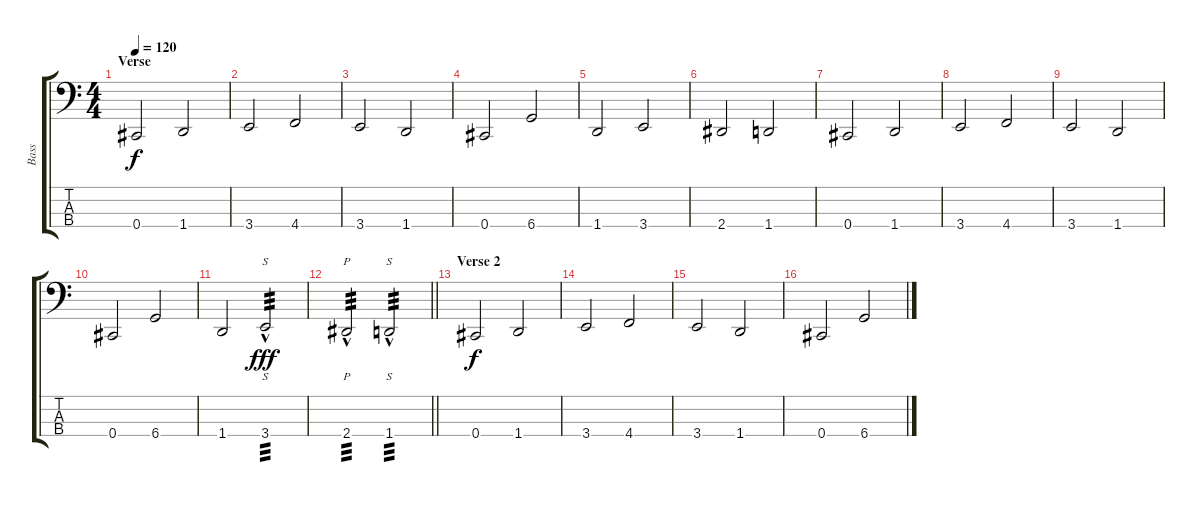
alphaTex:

\track ("Bass" "Bass") {instrument electricbassfinger}
\staff {score tabs}
\tuning (Db2 A1 F1 Db1) {hide}
\ts (4 4)
\section ("" "Verse")
\tempo 120
\clef f4
\ks c
0.4.2{dy f} 1.4.2 |
3.4.2 4.4.2 |
3.4.2 1.4.2 |
0.4.2 6.4.2 |
1.4.2 3.4.2 |
2.4.2 1.4.2 |
0.4.2 1.4.2 |
3.4.2 4.4.2 |
3.4.2 1.4.2 |
0.4.2 6.4.2 |
1.4.2 3.4{hac}.2{s tp 3 dy fff volume 12} |
\barLineRight lightlight
2.4{hac}.2{p tp 3 volume 12} 1.4{hac}.2{s tp 3 volume 12} |
\section ("" "Verse 2")
0.4.2{dy f volume 5} 1.4.2 |
3.4.2 4.4.2 |
3.4.2 1.4.2 |
0.4.2 6.4.2
